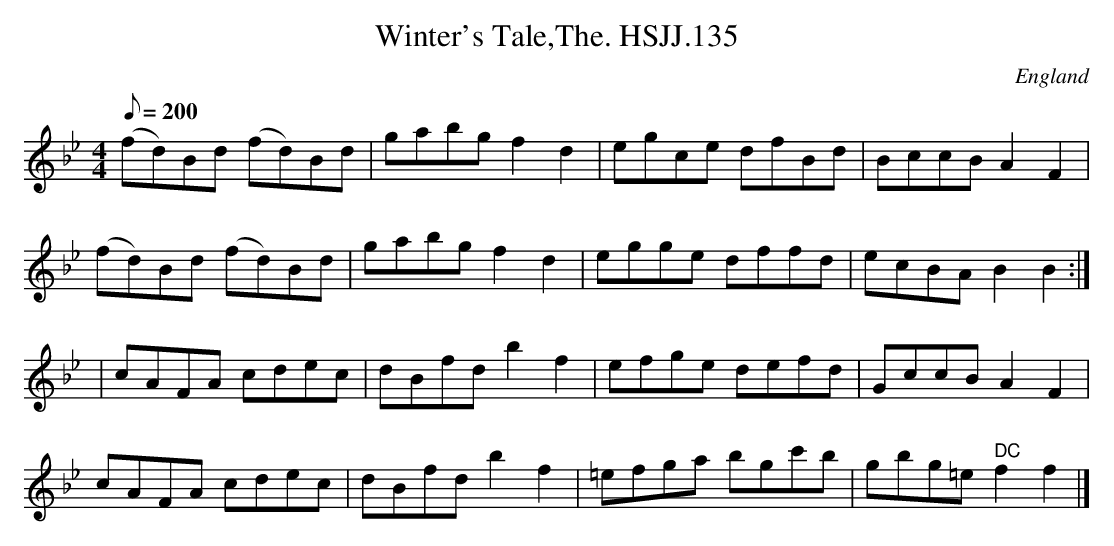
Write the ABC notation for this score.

X:1
T:Winter's Tale,The. HSJJ.135
M:4/4
L:1/8
Q:200
O:England
K:Bb major
(fd)Bd (fd)Bd|gabgf2d2|egce dfBd|BccBA2F2|!
(fd)Bd (fd)Bd|gabgf2d2|egge dffd|ecBAB2B2:|!
|cAFA cdec|dBfdb2f2|efge defd|GccBA2F2|!
cAFA cdec|dBfdb2f2|=efga bgc'b|gbg=e" DC"f2f2|]
